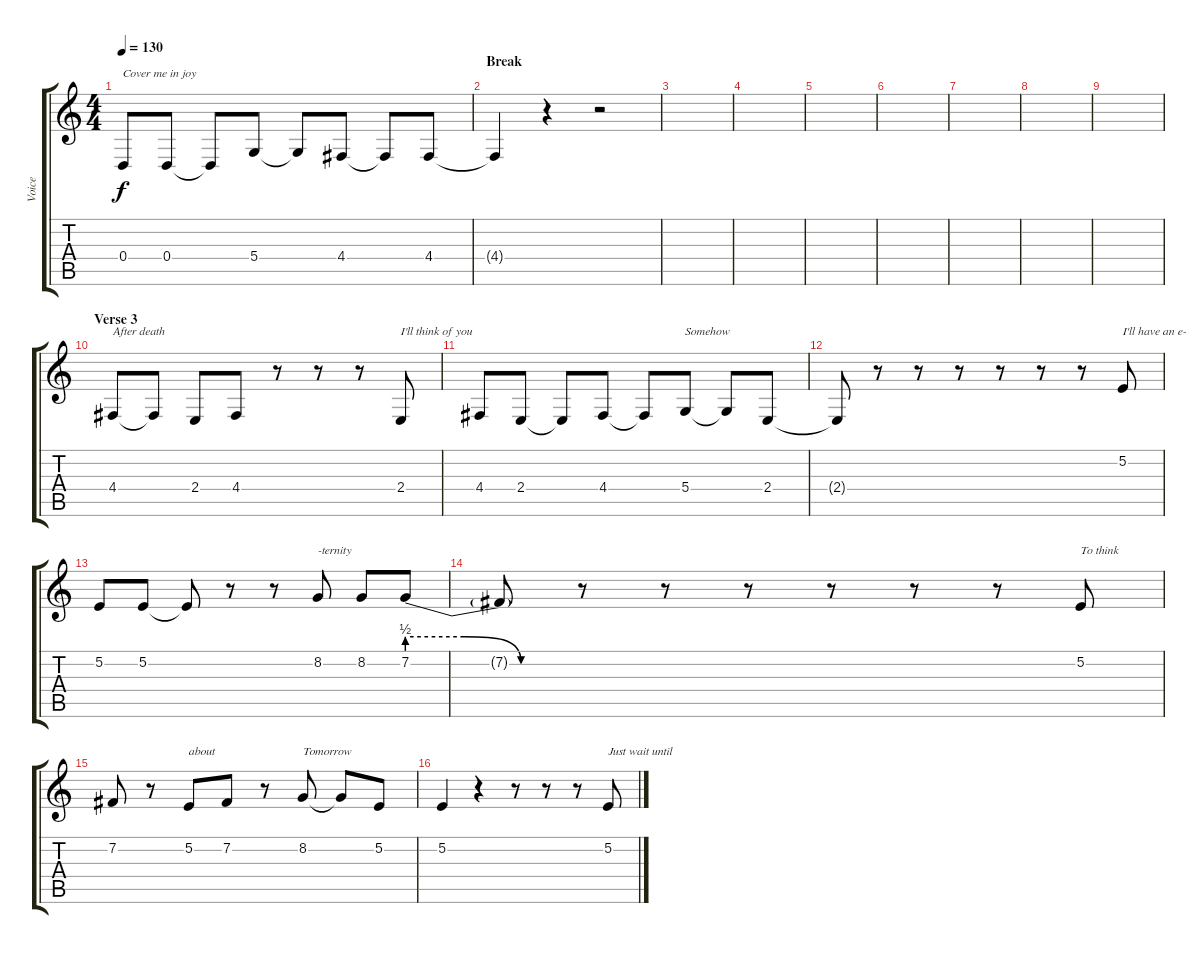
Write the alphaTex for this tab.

\track ("Voice" "Voice") {instrument voiceoohs}
\staff {score tabs}
\tuning (E4 B3 G3 D3 A2 E2) {hide}
\ts (4 4)
\tempo 130
\clef g2
\ks c
0.4.8{txt "Cover me in joy" dy f} 0.4.8 0.4{t}.8 5.4.8 5.4{t}.8 4.4.8 4.4{t}.8 4.4.8 |
\section ("" "Break")
4.4{t}.4 r.4 r.2 |
|
|
|
|
|
|
|
\section ("" "Verse 3")
4.4.8{txt "After death"} 4.4{t}.8 2.4.8 4.4.8 r.8 r.8 r.8 2.4.8{txt "I'll think of you"} |
4.4.8 2.4.8 2.4{t}.8 4.4.8 4.4{t}.8 5.4.8{txt "Somehow"} 5.4{t}.8 2.4.8 |
2.4{t}.8 r.8 r.8 r.8 r.8 r.8 r.8 5.2.8{txt "I'll have an e-"} |
5.2.8 5.2.8 5.2{t}.8 r.8 r.8 8.2.8{txt "-ternity"} 8.2.8 7.2{be (custom 0 2 20 2 40 0 60 0)}.8 |
7.2{t}.8 r.8 r.8 r.8 r.8 r.8 r.8 5.2.8{txt "To think"} |
7.2.8 r.8 5.2.8{txt "about"} 7.2.8 r.8 8.2.8{txt "Tomorrow"} 8.2{t}.8 5.2.8 |
5.2.4 r.4 r.8 r.8 r.8 5.2.8{txt "Just wait until"}
